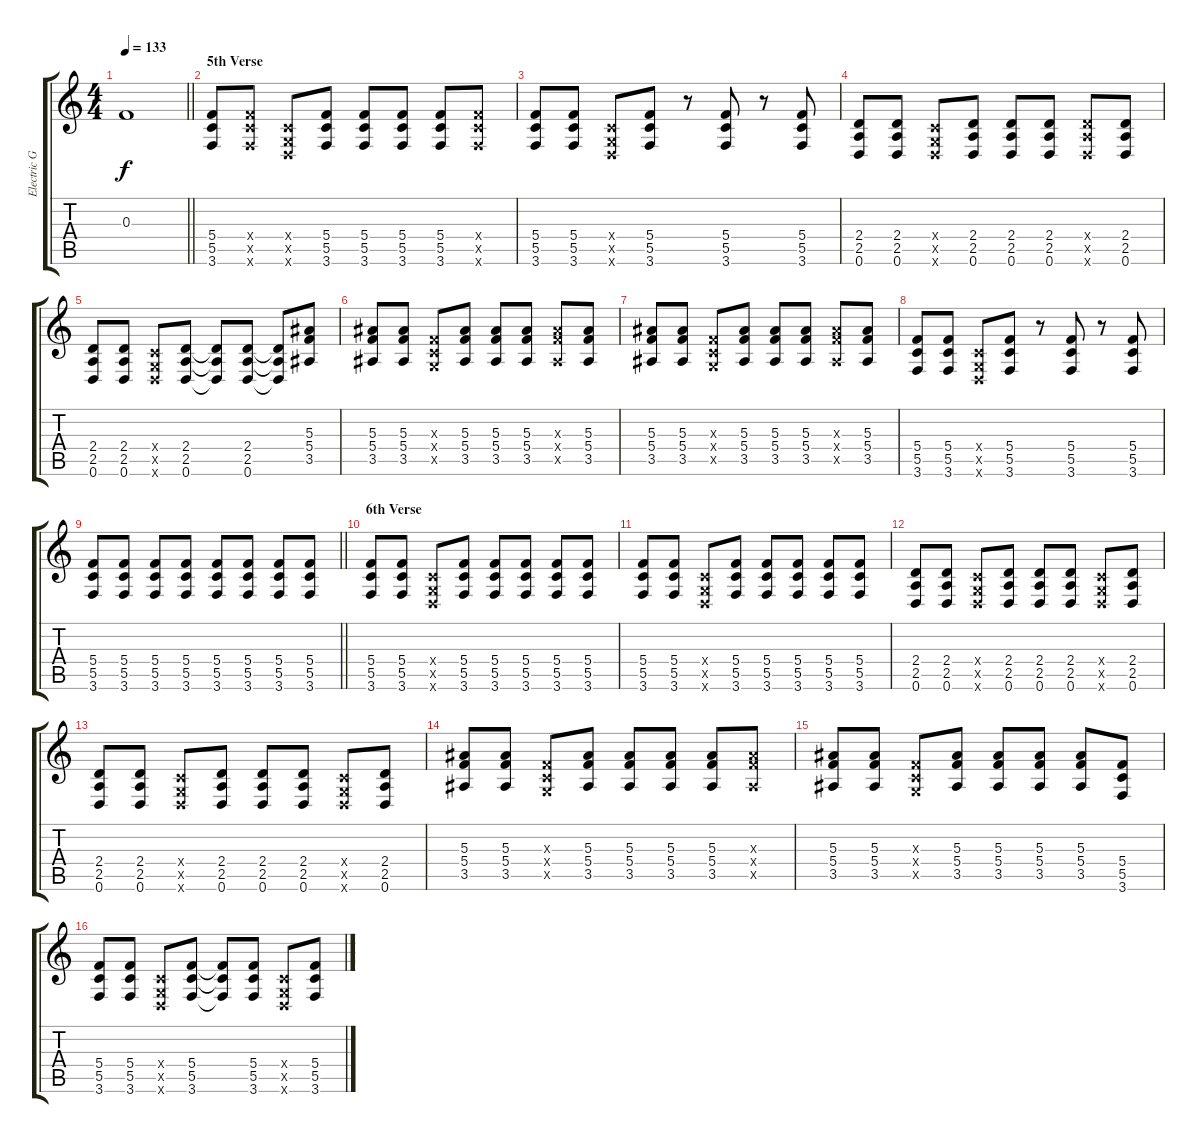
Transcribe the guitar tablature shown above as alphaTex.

\track ("Electric Guitar 1 (James)" "Electric G") {instrument distortionguitar}
\staff {score tabs}
\tuning (D4 A3 F3 C3 G2 D2) {hide}
\ts (4 4)
\tempo 133
\clef g2
\barLineRight lightlight
\ks c
0.3.1{dy f} |
\section ("" "5th Verse")
(5.4 5.5 3.6).8{volume 13} (5.4{x} 5.5{x} 3.6{x}).8 (0.4{x} 0.5{x} 0.6{x}).8 (5.4 5.5 3.6).8 (5.4 5.5 3.6).8 (5.4 5.5 3.6).8 (5.4 5.5 3.6).8 (5.4{x} 5.5{x} 3.6{x}).8 |
(5.4 5.5 3.6).8 (5.4 5.5 3.6).8 (0.4{x} 0.5{x} 0.6{x}).8 (5.4 5.5 3.6).8 r.8 (5.4 5.5 3.6).8 r.8 (5.4 5.5 3.6).8 |
(2.4 2.5 0.6).8 (2.4 2.5 0.6).8 (0.4{x} 0.5{x} 0.6{x}).8 (2.4 2.5 0.6).8 (2.4 2.5 0.6).8 (2.4 2.5 0.6).8 (2.4{x} 2.5{x} 0.6{x}).8 (2.4 2.5 0.6).8 |
(2.4 2.5 0.6).8 (2.4 2.5 0.6).8 (0.4{x} 0.5{x} 0.6{x}).8 (2.4 2.5 0.6).8 (2.4{t} 2.5{t} 0.6{t}).8 (2.4 2.5 0.6).8 (2.4{t} 2.5{t} 0.6{t}).8 (5.3 5.4 3.5).8 |
(5.3 5.4 3.5).8 (5.3 5.4 3.5).8 (0.3{x} 0.4{x} 0.5{x}).8 (5.3 5.4 3.5).8 (5.3 5.4 3.5).8 (5.3 5.4 3.5).8 (5.3{x} 5.4{x} 3.5{x}).8 (5.3 5.4 3.5).8 |
(5.3 5.4 3.5).8 (5.3 5.4 3.5).8 (0.3{x} 0.4{x} 0.5{x}).8 (5.3 5.4 3.5).8 (5.3 5.4 3.5).8 (5.3 5.4 3.5).8 (5.3{x} 5.4{x} 3.5{x}).8 (5.3 5.4 3.5).8 |
(5.4 5.5 3.6).8 (5.4 5.5 3.6).8 (0.4{x} 0.5{x} 0.6{x}).8 (5.4 5.5 3.6).8 r.8 (5.4 5.5 3.6).8 r.8 (5.4 5.5 3.6).8 |
\barLineRight lightlight
(5.4 5.5 3.6).8 (5.4 5.5 3.6).8 (5.4 5.5 3.6).8 (5.4 5.5 3.6).8 (5.4 5.5 3.6).8 (5.4 5.5 3.6).8 (5.4 5.5 3.6).8 (5.4 5.5 3.6).8 |
\section ("" "6th Verse")
(5.4 5.5 3.6).8 (5.4 5.5 3.6).8 (0.4{x} 0.5{x} 0.6{x}).8 (5.4 5.5 3.6).8 (5.4 5.5 3.6).8 (5.4 5.5 3.6).8 (5.4 5.5 3.6).8 (5.4 5.5 3.6).8 |
(5.4 5.5 3.6).8 (5.4 5.5 3.6).8 (0.4{x} 0.5{x} 0.6{x}).8 (5.4 5.5 3.6).8 (5.4 5.5 3.6).8 (5.4 5.5 3.6).8 (5.4 5.5 3.6).8 (5.4 5.5 3.6).8 |
(2.4 2.5 0.6).8 (2.4 2.5 0.6).8 (0.4{x} 0.5{x} 0.6{x}).8 (2.4 2.5 0.6).8 (2.4 2.5 0.6).8 (2.4 2.5 0.6).8 (0.4{x} 0.5{x} 0.6{x}).8 (2.4 2.5 0.6).8 |
(2.4 2.5 0.6).8 (2.4 2.5 0.6).8 (0.4{x} 0.5{x} 0.6{x}).8 (2.4 2.5 0.6).8 (2.4 2.5 0.6).8 (2.4 2.5 0.6).8 (0.4{x} 0.5{x} 0.6{x}).8 (2.4 2.5 0.6).8 |
(5.3 5.4 3.5).8 (5.3 5.4 3.5).8 (0.3{x} 0.4{x} 0.5{x}).8 (5.3 5.4 3.5).8 (5.3 5.4 3.5).8 (5.3 5.4 3.5).8 (5.3 5.4 3.5).8 (5.3{x} 5.4{x} 3.5{x}).8 |
(5.3 5.4 3.5).8 (5.3 5.4 3.5).8 (0.3{x} 0.4{x} 0.5{x}).8 (5.3 5.4 3.5).8 (5.3 5.4 3.5).8 (5.3 5.4 3.5).8 (5.3 5.4 3.5).8 (5.4 5.5 3.6).8 |
(5.4 5.5 3.6).8 (5.4 5.5 3.6).8 (0.4{x} 0.5{x} 0.6{x}).8 (5.4 5.5 3.6).8 (5.4{t} 5.5{t} 3.6{t}).8 (5.4 5.5 3.6).8 (0.4{x} 0.5{x} 0.6{x}).8 (5.4 5.5 3.6).8
